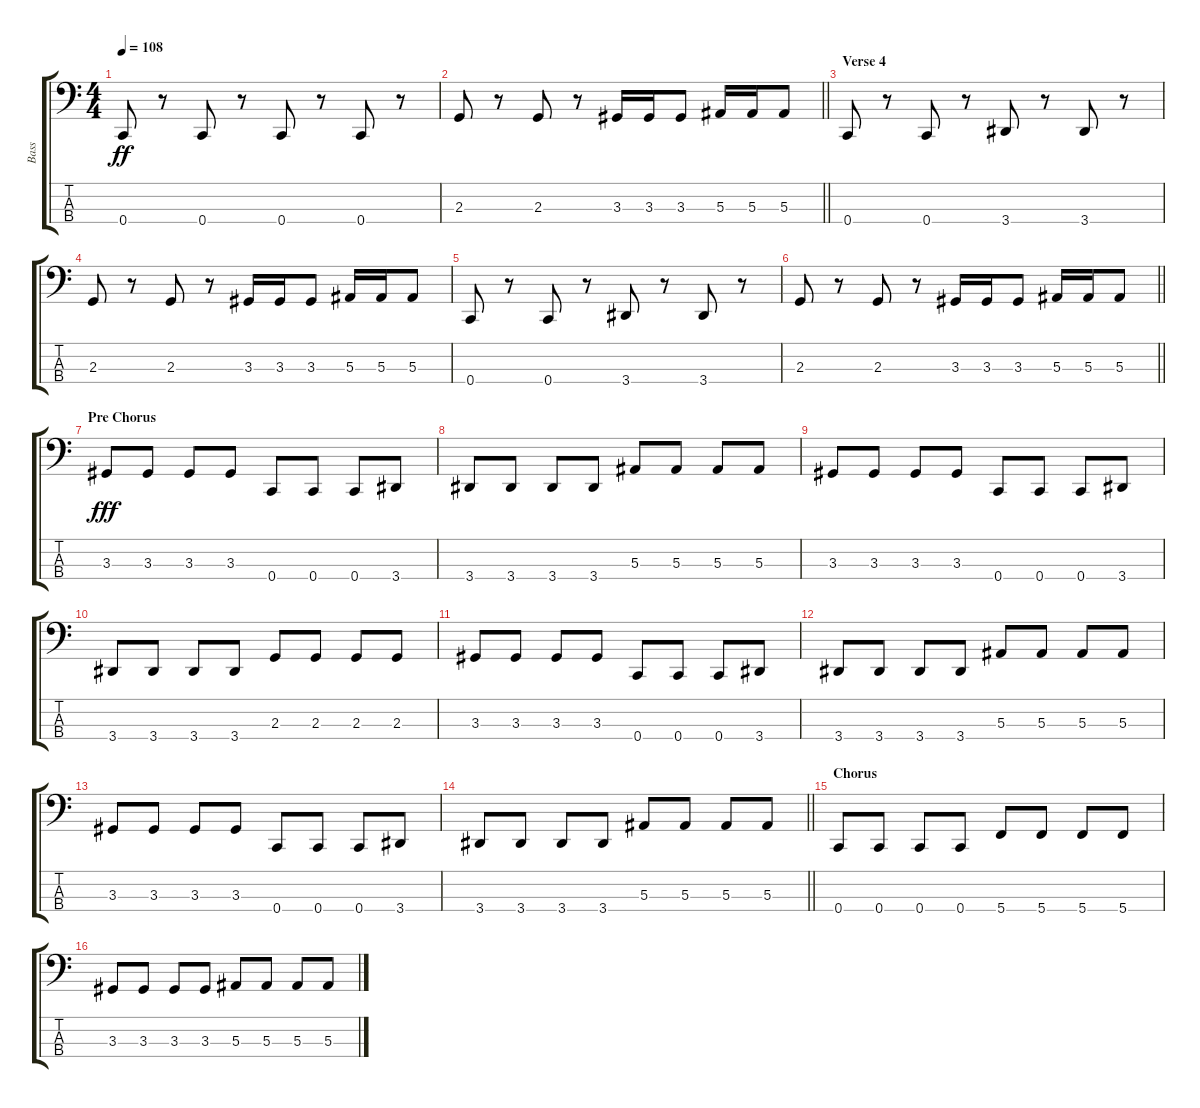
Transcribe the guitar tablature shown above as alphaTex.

\track ("Bass" "Bass") {instrument electricbasspick}
\staff {score tabs}
\tuning (Eb2 Bb1 F1 C1) {hide}
\ts (4 4)
\tempo 108
\clef f4
\ks c
0.4.8{dy ff} r.8 0.4.8 r.8 0.4.8 r.8 0.4.8 r.8 |
\barLineRight lightlight
2.3.8 r.8 2.3.8 r.8 3.3.16 3.3.16 3.3.8 5.3.16 5.3.16 5.3.8 |
\section ("" "Verse 4")
0.4.8 r.8 0.4.8 r.8 3.4.8 r.8 3.4.8 r.8 |
2.3.8 r.8 2.3.8 r.8 3.3.16 3.3.16 3.3.8 5.3.16 5.3.16 5.3.8 |
0.4.8 r.8 0.4.8 r.8 3.4.8 r.8 3.4.8 r.8 |
\barLineRight lightlight
2.3.8 r.8 2.3.8 r.8 3.3.16 3.3.16 3.3.8 5.3.16 5.3.16 5.3.8 |
\section ("" "Pre Chorus")
3.3.8{dy fff} 3.3.8 3.3.8 3.3.8 0.4.8 0.4.8 0.4.8 3.4.8 |
3.4.8 3.4.8 3.4.8 3.4.8 5.3.8 5.3.8 5.3.8 5.3.8 |
3.3.8 3.3.8 3.3.8 3.3.8 0.4.8 0.4.8 0.4.8 3.4.8 |
3.4.8 3.4.8 3.4.8 3.4.8 2.3.8 2.3.8 2.3.8 2.3.8 |
3.3.8 3.3.8 3.3.8 3.3.8 0.4.8 0.4.8 0.4.8 3.4.8 |
3.4.8 3.4.8 3.4.8 3.4.8 5.3.8 5.3.8 5.3.8 5.3.8 |
3.3.8 3.3.8 3.3.8 3.3.8 0.4.8 0.4.8 0.4.8 3.4.8 |
\barLineRight lightlight
3.4.8 3.4.8 3.4.8 3.4.8 5.3.8 5.3.8 5.3.8 5.3.8 |
\section ("" "Chorus")
0.4.8 0.4.8 0.4.8 0.4.8 5.4.8 5.4.8 5.4.8 5.4.8 |
3.3.8 3.3.8 3.3.8 3.3.8 5.3.8 5.3.8 5.3.8 5.3.8
